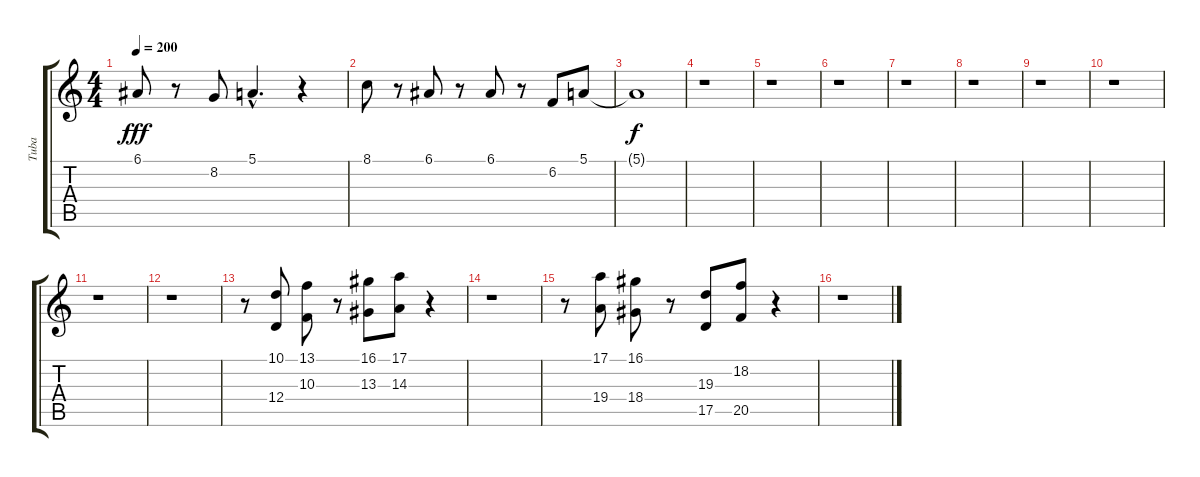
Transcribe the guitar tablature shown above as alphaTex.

\track ("Tuba" "Tuba") {instrument tuba}
\staff {score tabs}
\tuning (E4 B3 G3 D3 A2 E2) {hide}
\ts (4 4)
\tempo 200
\clef g2
\ks c
6.1.8{dy fff} r.8 8.2.8 5.1{hac}.4{d} r.4 |
8.1.8 r.8 6.1.8 r.8 6.1.8 r.8 6.2.8 5.1.8 |
5.1{t}.1{dy f} |
r.1 |
r.1 |
r.1 |
r.1 |
r.1 |
r.1 |
r.1 |
r.1 |
r.1 |
r.8 (10.1 12.4).8 (13.1 10.3).8 r.8 (16.1 13.3).8 (17.1 14.3).8 r.4 |
r.1 |
r.8 (17.1 19.4).8 (16.1 18.4).8 r.8 (19.3 17.5).8 (18.2 20.5).8 r.4 |
r.1
